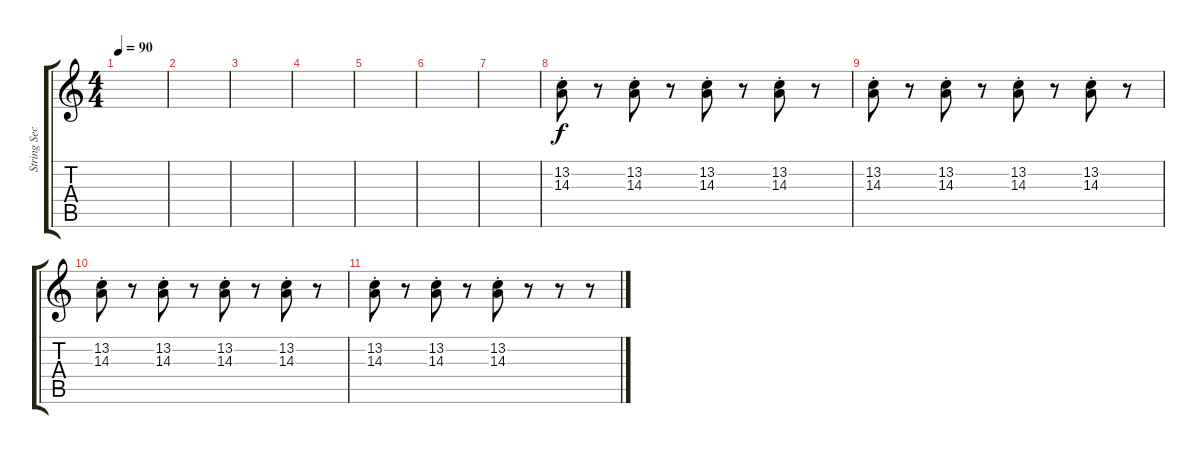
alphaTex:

\track ("String Section II" "String Sec") {instrument violin}
\staff {score tabs}
\tuning (E4 B3 G3 D3 A2 E2) {hide}
\ts (4 4)
\tempo 90
\clef g2
\ks c
|
|
|
|
|
|
|
(13.2{st} 14.3{st}).8 r.8 (13.2{st} 14.3{st}).8 r.8 (13.2{st} 14.3{st}).8 r.8 (13.2{st} 14.3{st}).8 r.8 |
(13.2{st} 14.3{st}).8 r.8 (13.2{st} 14.3{st}).8 r.8 (13.2{st} 14.3{st}).8 r.8 (13.2{st} 14.3{st}).8 r.8 |
(13.2{st} 14.3{st}).8 r.8 (13.2{st} 14.3{st}).8 r.8 (13.2{st} 14.3{st}).8 r.8 (13.2{st} 14.3{st}).8 r.8 |
(13.2{st} 14.3{st}).8 r.8 (13.2{st} 14.3{st}).8 r.8 (13.2{st} 14.3{st}).8 r.8 r.8 r.8
